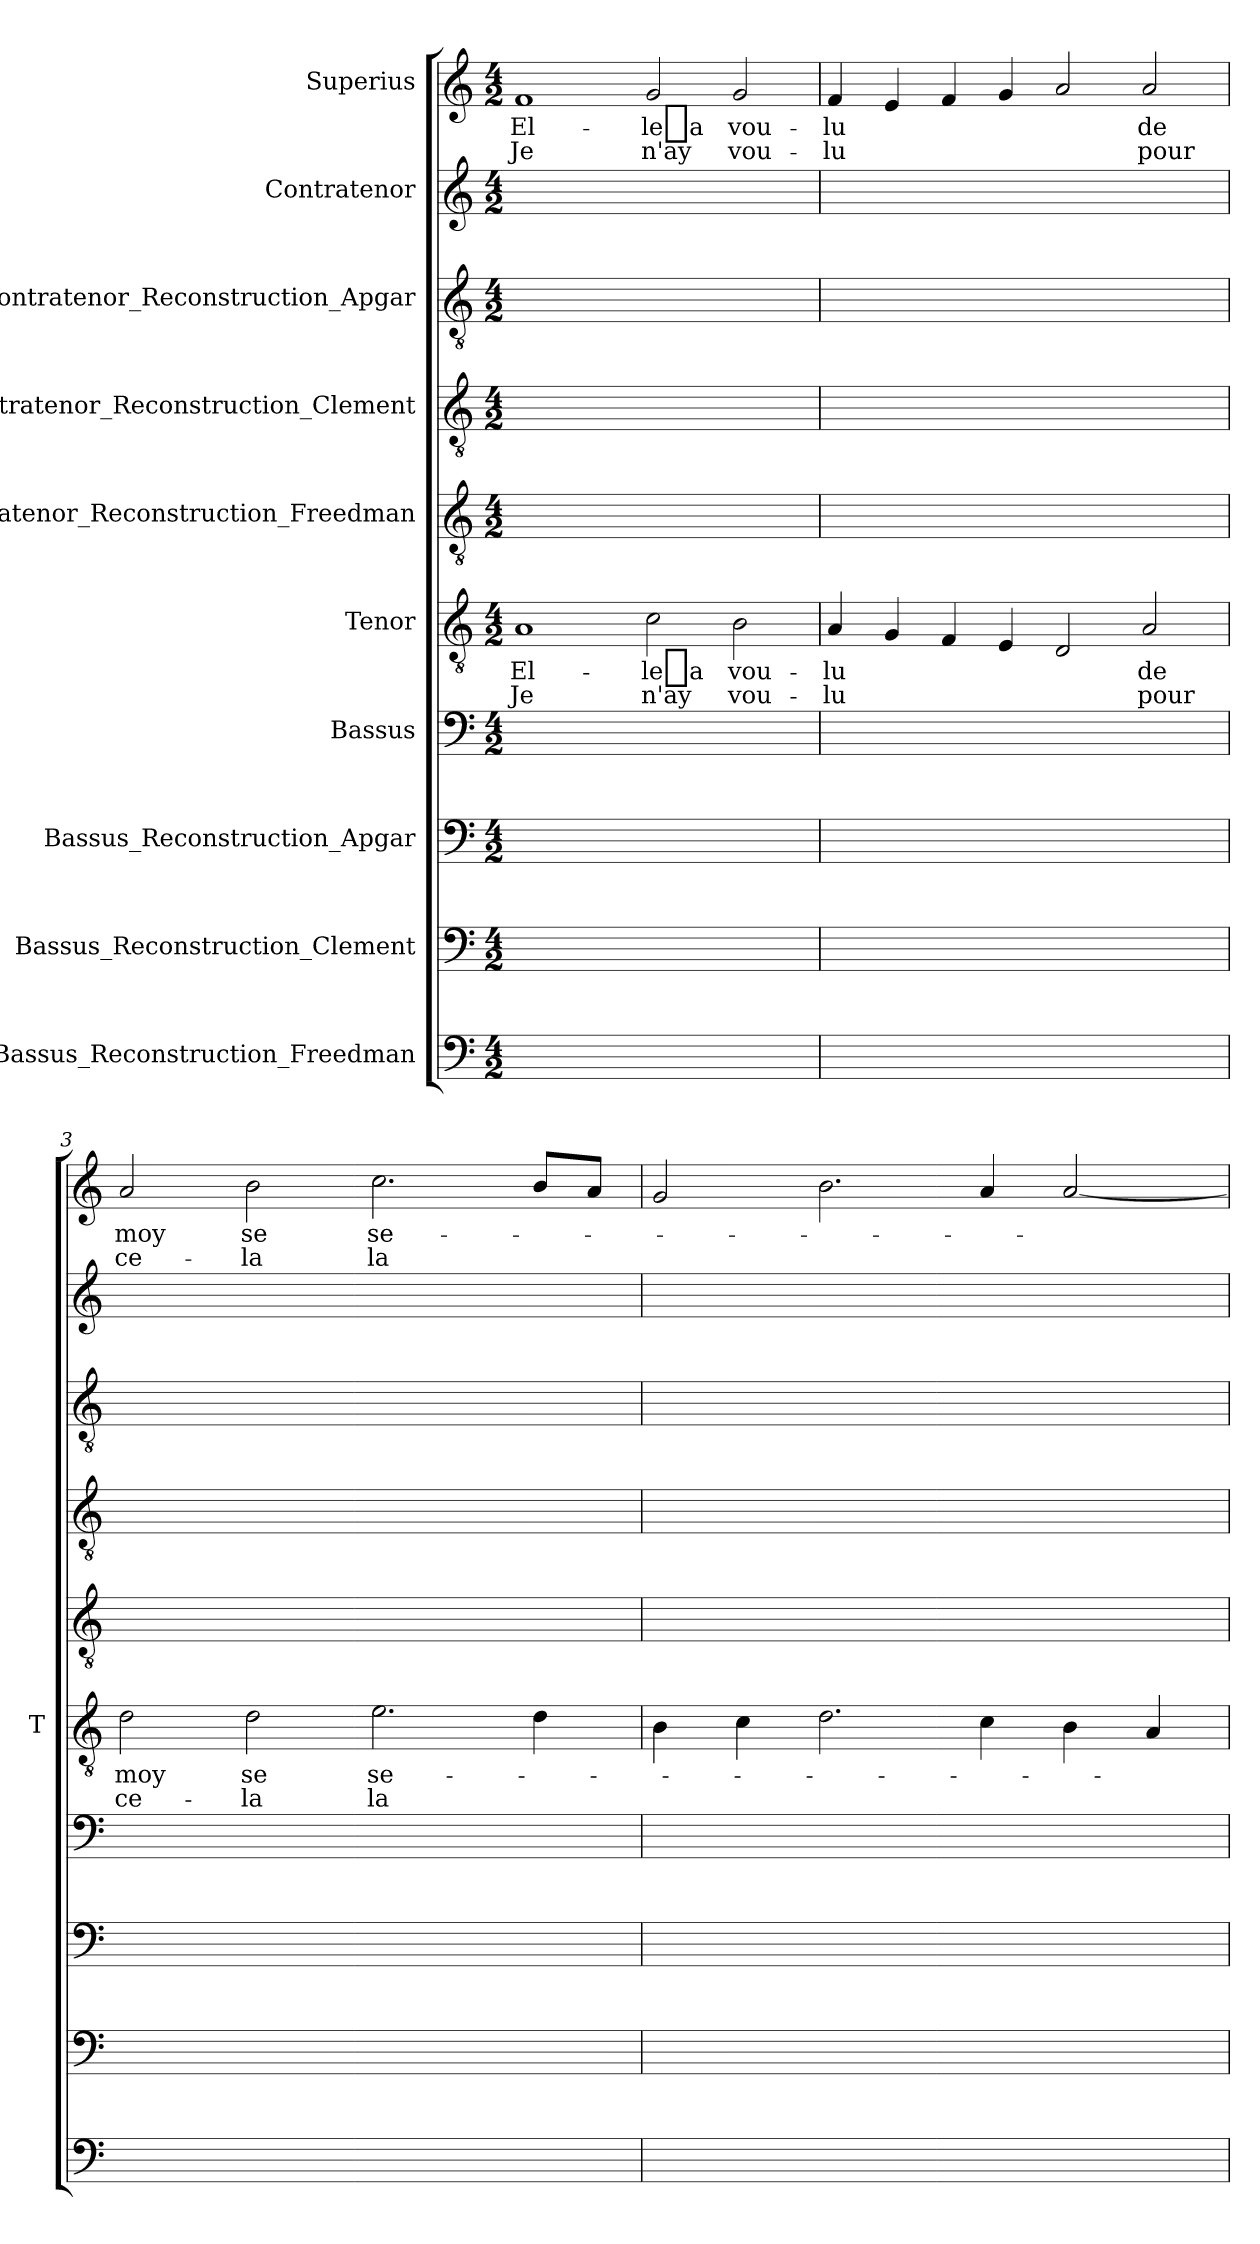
**kern	**kern	**kern	**kern	**kern	**text	**text	**kern	**kern	**kern	**kern	**kern	**text	**text
*part10	*part9	*part8	*part7	*part6	*part6	*part6	*part5	*part4	*part3	*part2	*part1	*part1	*part1
*staff10	*staff9	*staff8	*staff7	*staff6	*staff6	*staff6	*staff5	*staff4	*staff3	*staff2	*staff1	*staff1	*staff1
*I"Bassus_Reconstruction_Freedman	*I"Bassus_Reconstruction_Clement	*I"Bassus_Reconstruction_Apgar	*I"Bassus	*I"Tenor	*	*	*I"Contratenor_Reconstruction_Freedman	*I"Contratenor_Reconstruction_Clement	*I"Contratenor_Reconstruction_Apgar	*I"Contratenor	*I"Superius	*	*
*	*	*	*	*I'T	*	*	*	*	*	*	*	*	*
*clefF4	*clefF4	*clefF4	*clefF4	*clefGv2	*	*	*clefGv2	*clefGv2	*clefGv2	*clefG2	*clefG2	*	*
*k[]	*k[]	*k[]	*k[]	*k[]	*	*	*k[]	*k[]	*k[]	*k[]	*k[]	*	*
*M4/2	*M4/2	*M4/2	*M4/2	*M4/2	*	*	*M4/2	*M4/2	*M4/2	*M4/2	*M4/2	*	*
=1	=1	=1	=1	=1	=1	=1	=1	=1	=1	=1	=1	=1	=1
0ryy	0ryy	0ryy	0ryy	1A	El-	-Je	0ryy	0ryy	0ryy	0ryy	1f	El-	-Je
.	.	.	.	2c	-le_a	-n'ay	.	.	.	.	2g	-le_a	-n'ay
.	.	.	.	2B	vou-	vou-	.	.	.	.	2g	vou-	vou-
=2	=2	=2	=2	=2	=2	=2	=2	=2	=2	=2	=2	=2	=2
0ryy	0ryy	0ryy	0ryy	4A	-lu	-lu	0ryy	0ryy	0ryy	0ryy	4f	-lu	-lu
.	.	.	.	4G	.	.	.	.	.	.	4e	.	.
.	.	.	.	4F	.	.	.	.	.	.	4f	.	.
.	.	.	.	4E	.	.	.	.	.	.	4g	.	.
.	.	.	.	2D	.	.	.	.	.	.	2a	.	.
.	.	.	.	2A	-de	-pour	.	.	.	.	2a	-de	-pour
=3	=3	=3	=3	=3	=3	=3	=3	=3	=3	=3	=3	=3	=3
0ryy	0ryy	0ryy	0ryy	2d	-moy	ce-	0ryy	0ryy	0ryy	0ryy	2a	-moy	ce-
.	.	.	.	2d	-se	-la	.	.	.	.	2b	-se	-la
.	.	.	.	2.e	se-	-la	.	.	.	.	2.cc	se-	-la
.	.	.	.	4d	.	.	.	.	.	.	8bL	.	.
.	.	.	.	.	.	.	.	.	.	.	8aJ	.	.
=4	=4	=4	=4	=4	=4	=4	=4	=4	=4	=4	=4	=4	=4
0ryy	0ryy	0ryy	0ryy	4B	.	.	0ryy	0ryy	0ryy	0ryy	2g	.	.
.	.	.	.	4c	.	.	.	.	.	.	.	.	.
.	.	.	.	2.d	.	.	.	.	.	.	2.b	.	.
.	.	.	.	4c	.	.	.	.	.	.	4a	.	.
.	.	.	.	4B	.	.	.	.	.	.	[2a	.	.
.	.	.	.	4A	.	.	.	.	.	.	.	.	.
=	=	=	=	=	=	=	=	=	=	=	=	=	=
*-	*-	*-	*-	*-	*-	*-	*-	*-	*-	*-	*-	*-	*-
